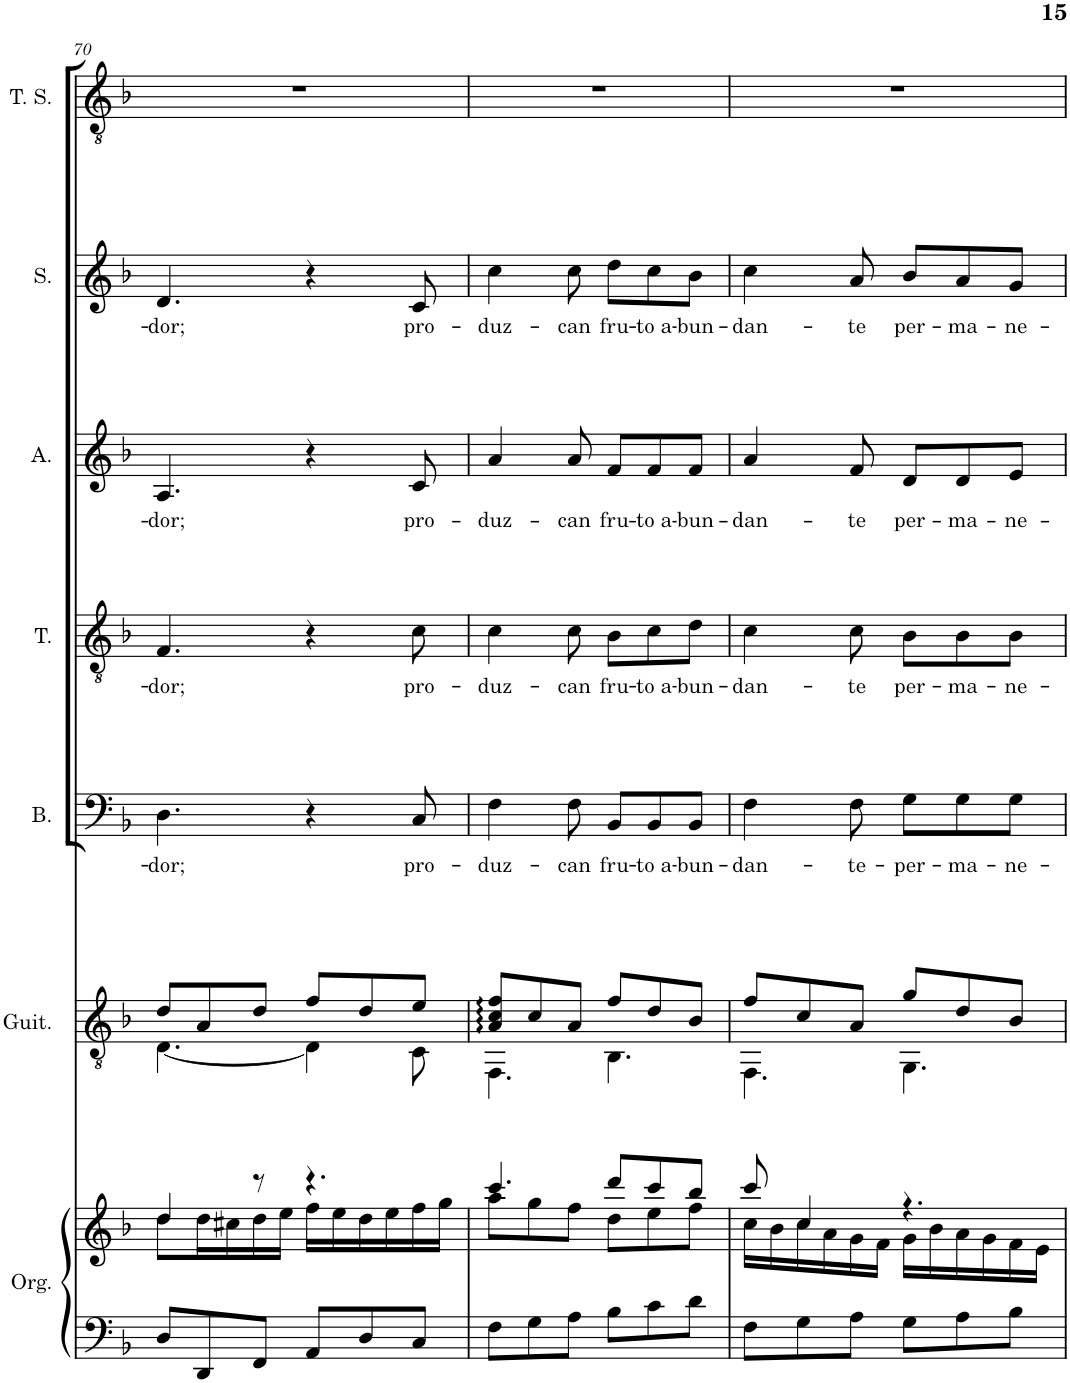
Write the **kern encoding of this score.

**kern	**kern	**kern	**kern	**text	**kern	**text	**kern	**text	**kern	**text	**kern
*part7	*part7	*part6	*part5	*part5	*part4	*part4	*part3	*part3	*part2	*part2	*part1
*staff8	*staff7	*staff6	*staff5	*staff5	*staff4	*staff4	*staff3	*staff3	*staff2	*staff2	*staff1
*I"Órgano	*	*I"Guitarra acústica	*I"Bajo	*	*I"Tenor	*	*I"Alto	*	*I"Soprano	*	*I"Tenor Solista
*	*	*I'Guit.	*I'B.	*	*I'T.	*	*I'A.	*	*I'S.	*	*I'T. S.
!!LO:PB:g=z
*clefF4	*clefG2	*clefGv2	*clefF4	*	*clefGv2	*	*clefG2	*	*clefG2	*	*clefGv2
*k[b-]	*k[b-]	*k[b-]	*k[b-]	*	*k[b-]	*	*k[b-]	*	*k[b-]	*	*k[b-]
*M6/8	*M6/8	*M6/8	*M6/8	*	*M6/8	*	*M6/8	*	*M6/8	*	*M6/8
=70	=70	=70	=70	=70	=70	=70	=70	=70	=70	=70	=70
*	*^	*^	*	*	*	*	*	*	*	*	*
!	!	!	!	!	!	!LO:LY:b	!	!LO:LY:b	!	!LO:LY:b	!	!LO:LY:b	!
8D/L	4dd/	8dd\L	8d/L	[4.D\	4.D\	-dor;	4.F/	-dor;	4.A/	-dor;	4.d/	-dor;	2.r
8DD/	.	16dd\L	8A/	.	.	.	.	.	.	.	.	.	.
.	.	16cc#X\	.	.	.	.	.	.	.	.	.	.	.
8FF/J	8r	16dd\	8d/J	.	.	.	.	.	.	.	.	.	.
.	.	16ee\JJ	.	.	.	.	.	.	.	.	.	.	.
8AA/L	4.r	16ff\LL	8f/L	4D\]	4r	.	4r	.	4r	.	4r	.	.
.	.	16ee\	.	.	.	.	.	.	.	.	.	.	.
8D/	.	16dd\	8d/	.	.	.	.	.	.	.	.	.	.
.	.	16ee\	.	.	.	.	.	.	.	.	.	.	.
!	!	!	!	!	!	!LO:LY:b	!	!LO:LY:b	!	!LO:LY:b	!	!LO:LY:b	!
8C/J	.	16ff\	8e/J	8C\	8C/	pro-	8c\	pro-	8c/	pro-	8c/	pro-	.
.	.	16gg\JJ	.	.	.	.	.	.	.	.	.	.	.
=71	=71	=71	=71	=71	=71	=71	=71	=71	=71	=71	=71	=71	=71
!	!	!	!	!	!	!LO:LY:b	!	!LO:LY:b	!	!LO:LY:b	!	!LO:LY:b	!
8F\L	4.ccc/	8aa\L	8A/ 8c/ 8f/L	4.FF\	4F\	-duz-	4c\	-duz-	4a/	-duz-	4cc\	-duz-	2.r
8G\	.	8gg\	8c/	.	.	.	.	.	.	.	.	.	.
!	!	!	!	!	!	!LO:LY:b	!	!LO:LY:b	!	!LO:LY:b	!	!LO:LY:b	!
8A\J	.	8ff\J	8A/J	.	8F\	-can	8c\	-can	8a/	-can	8cc\	-can	.
!	!	!	!	!	!	!LO:LY:b	!	!LO:LY:b	!	!LO:LY:b	!	!LO:LY:b	!
8B-\L	8ddd/L	8dd\L	8f/L	4.BB-\	8BB-/L	fru-	8B-\L	fru-	8f/L	fru-	8dd\L	fru-	.
!	!	!	!	!	!	!LO:LY:b	!	!LO:LY:b	!	!LO:LY:b	!	!LO:LY:b	!
8c\	8ccc/	8ee\	8d/	.	8BB-/	-to a-	8c\	-to a-	8f/	-to a-	8cc\	-to a-	.
!	!	!	!	!	!	!LO:LY:b	!	!LO:LY:b	!	!LO:LY:b	!	!LO:LY:b	!
8d\J	8bb-/J	8ff\J	8B-/J	.	8BB-/J	-bun-	8d\J	-bun-	8f/J	-bun-	8b-\J	-bun-	.
=72	=72	=72	=72	=72	=72	=72	=72	=72	=72	=72	=72	=72	=72
!	!	!	!	!	!	!LO:LY:b	!	!LO:LY:b	!	!LO:LY:b	!	!LO:LY:b	!
8F\L	8ccc/	16cc\LL	8f/L	4.FF\	4F\	-dan-	4c\	-dan-	4a/	-dan-	4cc\	-dan-	2.r
.	.	16b-\	.	.	.	.	.	.	.	.	.	.	.
8G\	4cc/	16cc\	8c/	.	.	.	.	.	.	.	.	.	.
.	.	16a\	.	.	.	.	.	.	.	.	.	.	.
!	!	!	!	!	!	!LO:LY:b	!	!LO:LY:b	!	!LO:LY:b	!	!LO:LY:b	!
8A\J	.	16g\	8A/J	.	8F\	-te-	8c\	-te	8f/	-te	8a/	-te	.
.	.	16f\JJ	.	.	.	.	.	.	.	.	.	.	.
!	!	!	!	!	!	!LO:LY:b	!	!LO:LY:b	!	!LO:LY:b	!	!LO:LY:b	!
8G\L	4.r	16g\LL	8g/L	4.GG\	8G\L	-per-	8B-\L	per-	8d/L	per-	8b-/L	per-	.
.	.	16b-\	.	.	.	.	.	.	.	.	.	.	.
!	!	!	!	!	!	!LO:LY:b	!	!LO:LY:b	!	!LO:LY:b	!	!LO:LY:b	!
8A\	.	16a\	8d/	.	8G\	-ma-	8B-\	-ma-	8d/	-ma-	8a/	-ma-	.
.	.	16g\	.	.	.	.	.	.	.	.	.	.	.
!	!	!	!	!	!	!LO:LY:b	!	!LO:LY:b	!	!LO:LY:b	!	!LO:LY:b	!
8B-\J	.	16f\	8B-/J	.	8G\J	-ne-	8B-\J	-ne-	8e/J	-ne-	8g/J	-ne-	.
.	.	16e\JJ	.	.	.	.	.	.	.	.	.	.	.
*	*v	*v	*	*	*	*	*	*	*	*	*	*	*
*	*	*v	*v	*	*	*	*	*	*	*	*	*
=	=	=	=	=	=	=	=	=	=	=	=
*-	*-	*-	*-	*-	*-	*-	*-	*-	*-	*-	*-
